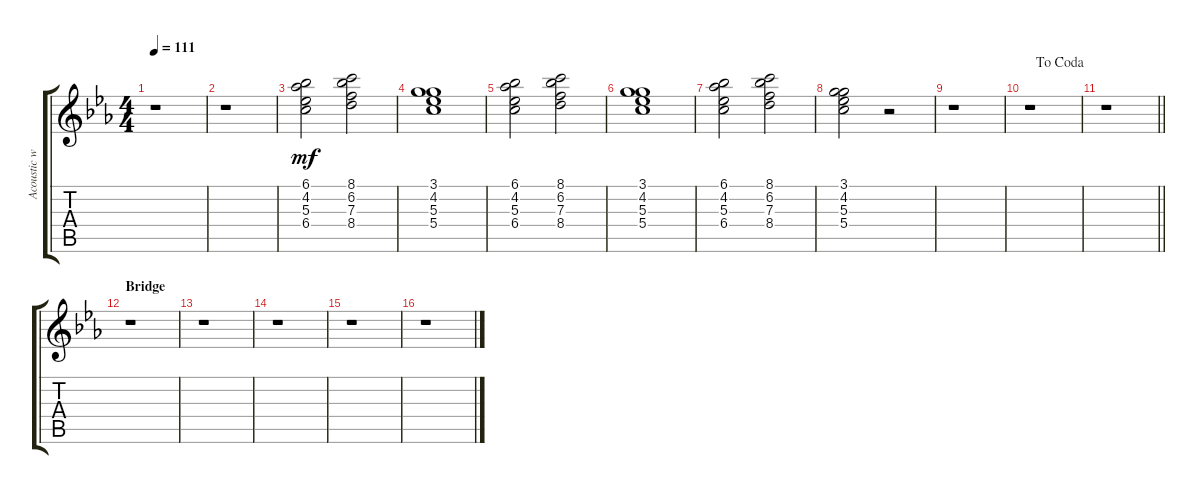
\track ("Acoustic w/heavy reverb & chorus" "Acoustic w") {instrument acousticguitarsteel}
\staff {score tabs}
\tuning (E4 B3 G3 D4 A3 E3) {hide}
\ts (4 4)
\tempo 111
\clef g2
\ks eb
r.1{dy mf} |
r.1 |
(6.1 4.2 5.3 6.4).2 (8.1 6.2 7.3 8.4).2 |
(3.1 4.2 5.3 5.4).1 |
(6.1 4.2 5.3 6.4).2 (8.1 6.2 7.3 8.4).2 |
(3.1 4.2 5.3 5.4).1 |
(6.1 4.2 5.3 6.4).2 (8.1 6.2 7.3 8.4).2 |
(3.1 4.2 5.3 5.4).2 r.2 |
r.1 |
\jump dacoda
r.1 |
\barLineRight lightlight
r.1 |
\section ("" "Bridge")
r.1 |
r.1 |
r.1 |
r.1 |
r.1
